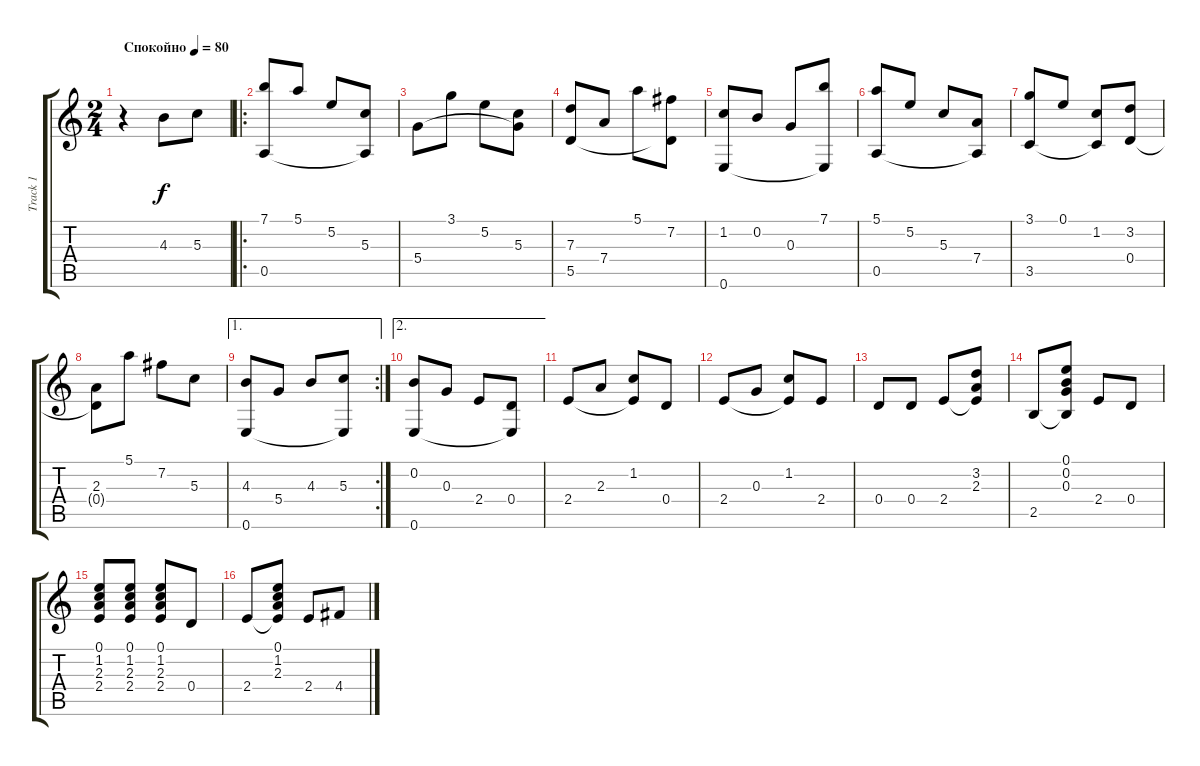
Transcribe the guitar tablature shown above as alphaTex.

\track ("Track 1" "Track 1") {instrument acousticguitarnylon}
\staff {score tabs}
\tuning (E4 B3 G3 D3 A2 E2) {hide}
\ts (2 4)
\tempo (80 "Спокойно")
\clef g2
\ks aminor
r.4{dy f instrument acousticguitarnylon} 4.3.8 5.3.8 |
\ro
(7.1 0.5).8 5.1.8 5.2.8 (5.3 0.5{t}).8 |
5.4.8 3.1.8 5.2.8 (5.3 5.4{t}).8 |
(7.3 5.5).8 7.4.8 5.1.8 (7.2 5.5{t}).8 |
(1.2 0.6).8 0.2.8 0.3.8 (7.1 0.6{t}).8 |
(5.1 0.5).8 5.2.8 5.3.8 (7.4 0.5{t}).8 |
(3.1 3.5).8 0.1.8 (1.2 3.5{t}).8 (3.2 0.4).8 |
(2.3 0.4{t}).8 5.1.8 7.2.8 5.3.8 |
\ae 1
\rc 2
(4.3 0.6).8 5.4.8 4.3.8 (5.3 0.6{t}).8 |
\ae 2
(0.2 0.6).8 0.3.8 2.4.8 (0.4 0.6{t}).8 |
2.4.8 2.3.8 (1.2 2.4{t}).8 0.4.8 |
2.4.8 0.3.8 (1.2 2.4{t}).8 2.4.8 |
0.4.8 0.4.8 2.4.8 (3.2 2.3 2.4{t}).8 |
2.5.8 (0.1 0.2 0.3 2.5{t}).8 2.4.8 0.4.8 |
(0.1 1.2 2.3 2.4).8 (0.1 1.2 2.3 2.4).8 (0.1 1.2 2.3 2.4).8 0.4.8 |
2.4.8 (0.1 1.2 2.3 2.4{t}).8 2.4.8 4.4.8
